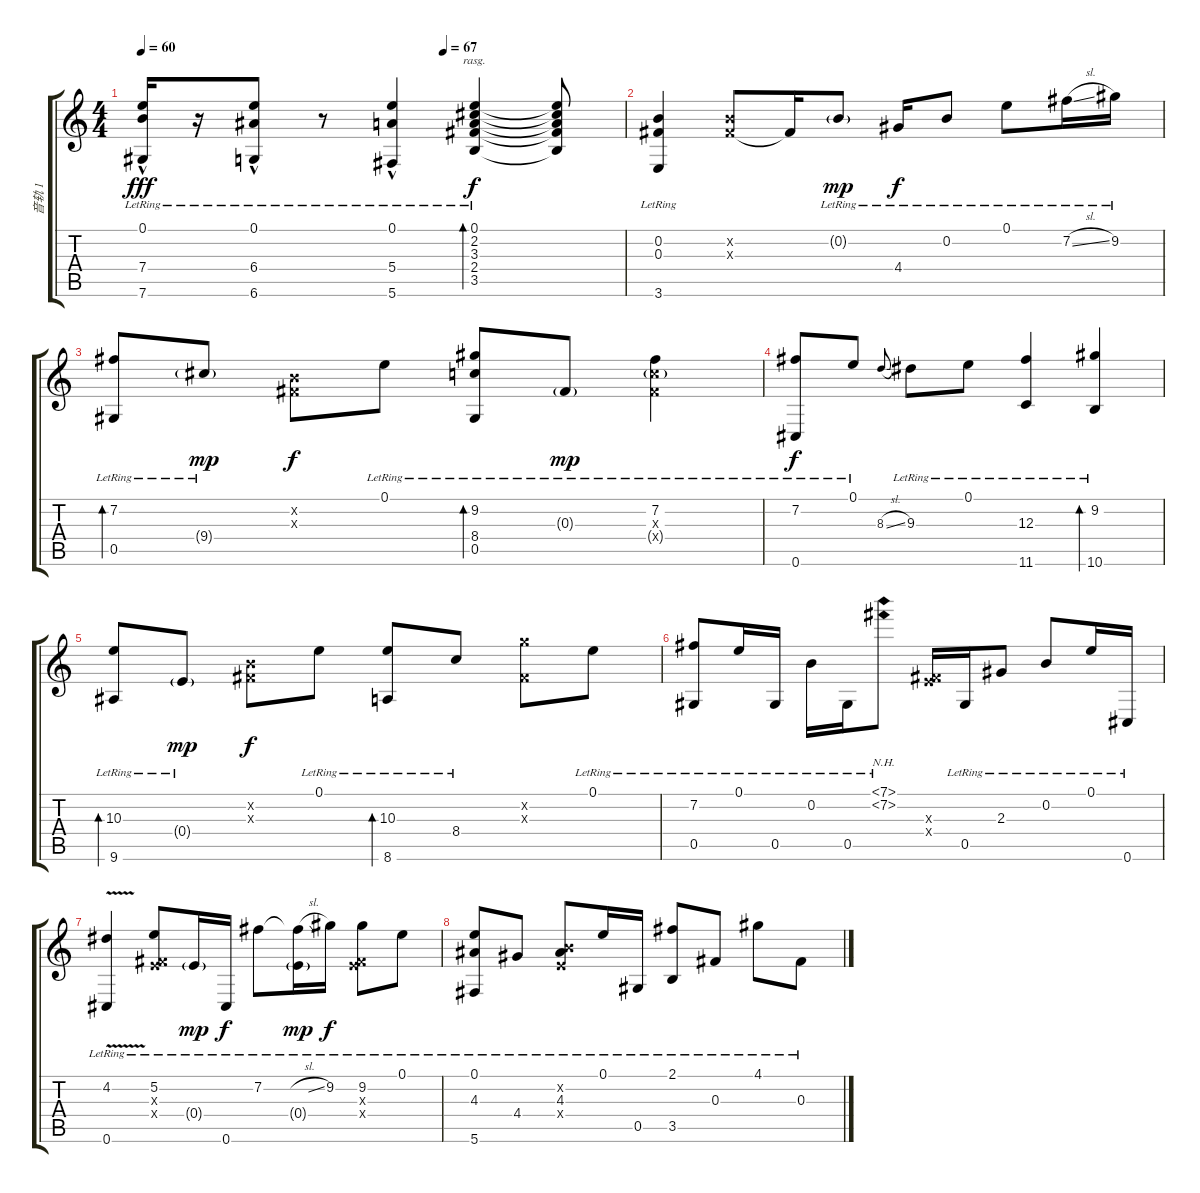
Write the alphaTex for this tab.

\track ("音轨 1" "音轨 1") {instrument acousticguitarsteel}
\staff {score tabs}
\tuning (E4 B3 Gb3 E3 Ab2 Db2) {hide}
\ts (4 4)
\tempo 60
\tempo (67 0.625)
\clef g2
\ks c
(0.1{hac lr} 7.4{lr} 7.6{hac lr}).16{dy fff} r.16 (0.1{hac lr} 6.4{lr} 6.6{hac lr}).8 r.8 (0.1{hac lr} 5.4{lr} 5.6{hac lr}).4 (0.1{lr} 2.2{lr} 3.3{lr} 2.4{lr} 3.5{lr}).4{bd 240 rasg ii dy f} (0.1{t} 2.2{t} 3.3{t} 2.4{t} 3.5{t}).8 |
(0.2{lr} 0.3{lr} 3.6{lr}).4 (0.2{x} 0.3{x}).8 0.3{t}.16 0.2{g lr}.8{dy mp} 4.4{lr}.16{dy f} 0.2{lr}.8 0.1{lr}.8 7.2{sl lr}.16 9.2{lr}.16 |
(7.2{lr} 0.5{lr}).8{bd 240} 9.4{g lr}.8{dy mp} (0.2{x} 0.3{x}).8{dy f} 0.1{lr}.8 (9.2{lr} 8.4{lr} 0.5{lr}).8{bd 120} 0.3{g lr}.8{dy mp} (7.2{lr} 0.3{x} 8.4{g x}).4 |
(7.2{lr} 0.6{lr}).8{dy f} 0.1{lr}.8 8.3{sl}.8{gr onbeat} 9.3{lr}.8 0.1{lr}.8 (12.3{lr} 11.6{lr}).4 (9.2{lr} 10.6{lr}).4{bd 120} |
(10.3{lr} 9.6{lr}).8{bd 240} 0.4{g lr}.8{dy mp} (0.2{x} 0.3{x}).8{dy f} 0.1{lr}.8 (10.3{lr} 8.6{lr}).8{bd 240} 8.4{lr}.8 (8.2{x} 0.3{x}).8 0.1{lr}.8 |
(7.2{lr} 0.5{lr}).8 0.1{lr}.16 0.5{lr}.16 0.2{lr}.16 0.5{lr}.16 (7.1{nh lr} 7.2{nh lr}).8 (0.3{x} 0.4{x}).16 0.5{lr}.16 2.3{lr}.8 0.2{lr}.8 0.1{lr}.16 0.6{lr}.16 |
(4.2{v lr} 0.6{lr}).4 (5.2{lr} 0.3{x} 0.4{x}).8 0.4{g lr}.16{dy mp} 0.6{lr}.16{dy f} 7.2{lr}.8 (7.2{sl t} 0.4{g lr}).16{dy mp} 9.2{lr}.16{dy f} (9.2{lr} 0.3{x} 0.4{x}).8 0.1{lr}.8 |
(0.1{lr} 4.3{lr} 5.6{lr}).8 4.4{lr}.8 (0.2{x} 4.3{lr} 0.4{x}).8 0.1{lr}.16 0.5{lr}.16 (2.1{lr} 3.5{lr}).8 0.3{lr}.8 4.1{lr}.8 0.3{lr}.8
